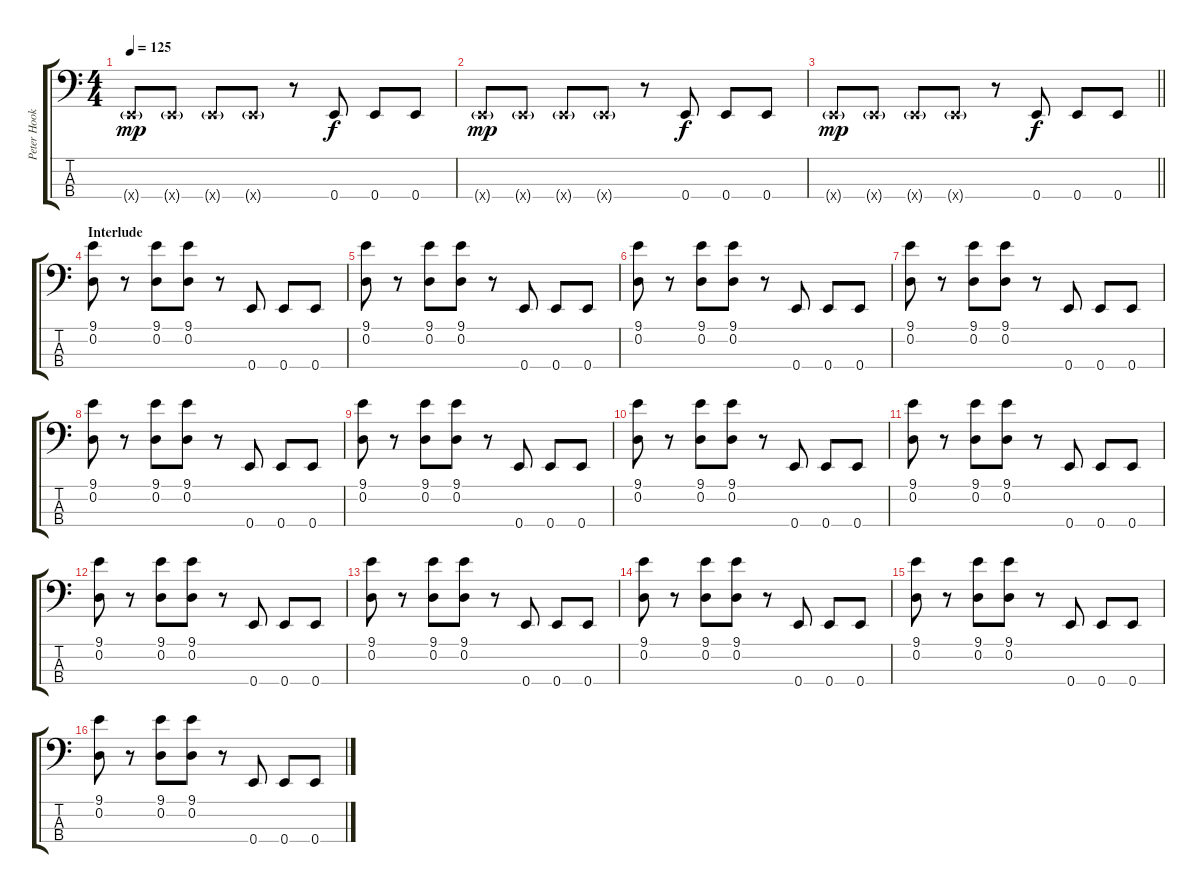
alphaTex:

\track ("Peter Hook" "Peter Hook") {instrument electricbasspick}
\staff {score tabs}
\tuning (G2 D2 A1 E1) {hide}
\ts (4 4)
\tempo 125
\clef f4
\ks c
0.4{g x}.8{dy mp} 0.4{g x}.8 0.4{g x}.8 0.4{g x}.8 r.8 0.4.8{dy f} 0.4.8 0.4.8 |
0.4{g x}.8{dy mp} 0.4{g x}.8 0.4{g x}.8 0.4{g x}.8 r.8 0.4.8{dy f} 0.4.8 0.4.8 |
\barLineRight lightlight
0.4{g x}.8{dy mp} 0.4{g x}.8 0.4{g x}.8 0.4{g x}.8 r.8 0.4.8{dy f} 0.4.8 0.4.8 |
\section ("" "Interlude")
(9.1 0.2).8 r.8 (9.1 0.2).8 (9.1 0.2).8 r.8 0.4.8 0.4.8 0.4.8 |
(9.1 0.2).8 r.8 (9.1 0.2).8 (9.1 0.2).8 r.8 0.4.8 0.4.8 0.4.8 |
(9.1 0.2).8 r.8 (9.1 0.2).8 (9.1 0.2).8 r.8 0.4.8 0.4.8 0.4.8 |
(9.1 0.2).8 r.8 (9.1 0.2).8 (9.1 0.2).8 r.8 0.4.8 0.4.8 0.4.8 |
(9.1 0.2).8 r.8 (9.1 0.2).8 (9.1 0.2).8 r.8 0.4.8 0.4.8 0.4.8 |
(9.1 0.2).8 r.8 (9.1 0.2).8 (9.1 0.2).8 r.8 0.4.8 0.4.8 0.4.8 |
(9.1 0.2).8 r.8 (9.1 0.2).8 (9.1 0.2).8 r.8 0.4.8 0.4.8 0.4.8 |
(9.1 0.2).8 r.8 (9.1 0.2).8 (9.1 0.2).8 r.8 0.4.8 0.4.8 0.4.8 |
(9.1 0.2).8 r.8 (9.1 0.2).8 (9.1 0.2).8 r.8 0.4.8 0.4.8 0.4.8 |
(9.1 0.2).8 r.8 (9.1 0.2).8 (9.1 0.2).8 r.8 0.4.8 0.4.8 0.4.8 |
(9.1 0.2).8 r.8 (9.1 0.2).8 (9.1 0.2).8 r.8 0.4.8 0.4.8 0.4.8 |
(9.1 0.2).8 r.8 (9.1 0.2).8 (9.1 0.2).8 r.8 0.4.8 0.4.8 0.4.8 |
(9.1 0.2).8 r.8 (9.1 0.2).8 (9.1 0.2).8 r.8 0.4.8 0.4.8 0.4.8
